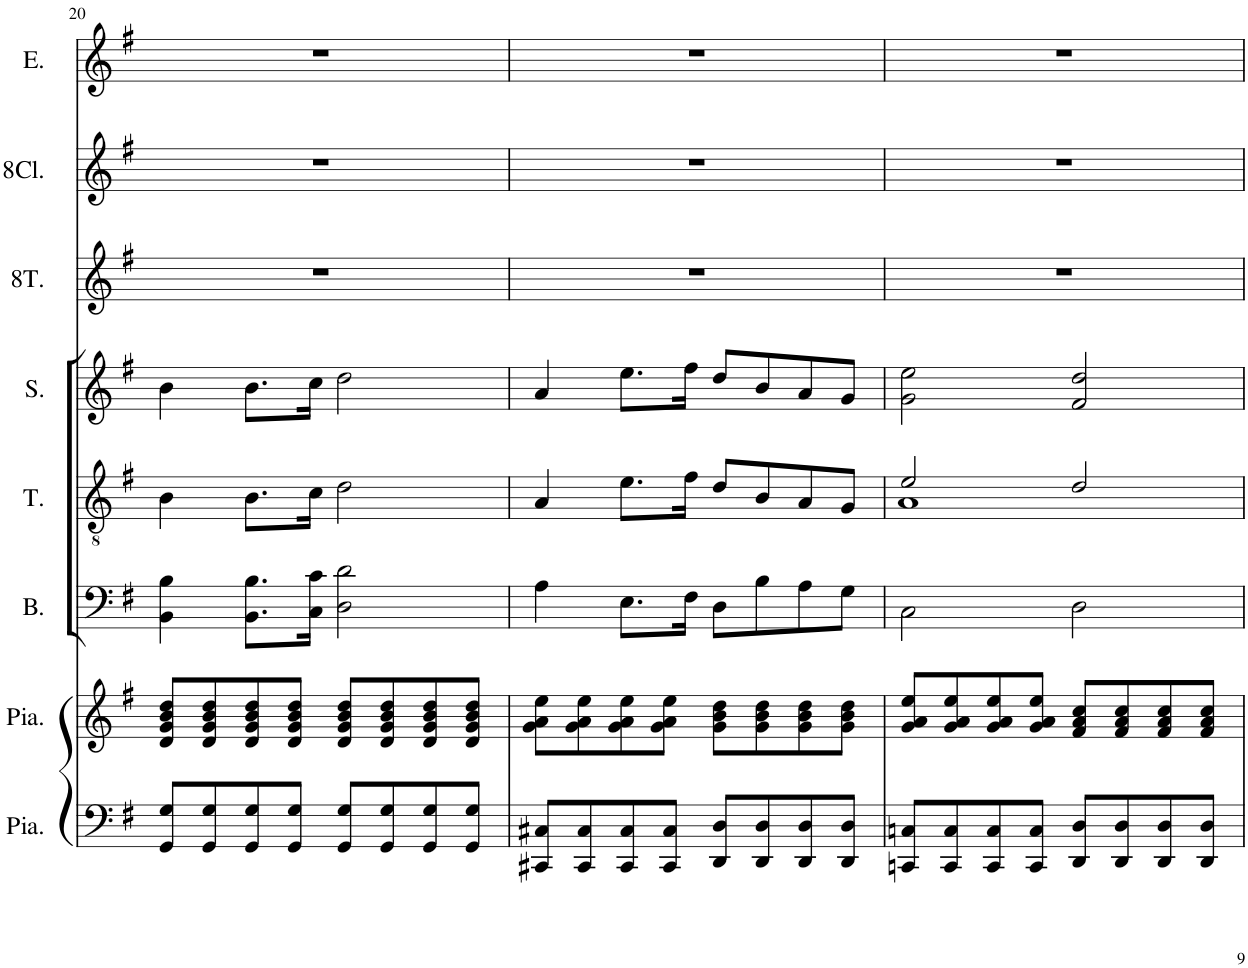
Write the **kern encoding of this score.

**kern	**kern	**kern	**kern	**kern	**kern	**kern	**kern
*part8	*part7	*part6	*part5	*part4	*part3	*part2	*part1
*staff8	*staff7	*staff6	*staff5	*staff4	*staff3	*staff2	*staff1
*I"Piano	*I"Piano	*I"Basses	*I"Ténors	*I"Sopranis	*I"8JF tambours	*I"8JF trompettes	*I"Emma
*I'Pia.	*I'Pia.	*I'B.	*I'T.	*I'S.	*I'8T.	*	*I'E.
!!LO:PB:g=z
*clefF4	*clefG2	*clefF4	*clefGv2	*clefG2	*clefG2	*clefG2	*clefG2
*	*Trd1c2	*	*	*	*	*Trd1c2	*Trd1c2
*k[f#]	*k[f#]	*k[f#]	*k[f#]	*k[f#]	*k[f#]	*k[f#]	*k[f#]
*M4/4	*M4/4	*M4/4	*M4/4	*M4/4	*M4/4	*M4/4	*M4/4
*met(c)	*met(c)	*met(c)	*met(c)	*met(c)	*met(c)	*met(c)	*met(c)
=20	=20	=20	=20	=20	=20	=20	=20
8GG/ 8G/L	8d/ 8g/ 8b/ 8dd/L	4BB\ 4B\	4B\	4b\	1r	1r	1r
8GG/ 8G/	8d/ 8g/ 8b/ 8dd/	.	.	.	.	.	.
8GG/ 8G/	8d/ 8g/ 8b/ 8dd/	8.BB\ 8.B\L	8.B\L	8.b\L	.	.	.
8GG/ 8G/J	8d/ 8g/ 8b/ 8dd/J	.	.	.	.	.	.
.	.	16C\ 16c\Jk	16c\Jk	16cc\Jk	.	.	.
8GG/ 8G/L	8d/ 8g/ 8b/ 8dd/L	2D\ 2d\	2d\	2dd\	.	.	.
8GG/ 8G/	8d/ 8g/ 8b/ 8dd/	.	.	.	.	.	.
8GG/ 8G/	8d/ 8g/ 8b/ 8dd/	.	.	.	.	.	.
8GG/ 8G/J	8d/ 8g/ 8b/ 8dd/J	.	.	.	.	.	.
=21	=21	=21	=21	=21	=21	=21	=21
8CC#X/ 8C#X/L	8g\ 8a\ 8ee\L	4A\	4A/	4a/	1r	1r	1r
8CC#/ 8C#/	8g\ 8a\ 8ee\	.	.	.	.	.	.
8CC#/ 8C#/	8g\ 8a\ 8ee\	8.E\L	8.e\L	8.ee\L	.	.	.
8CC#/ 8C#/J	8g\ 8a\ 8ee\J	.	.	.	.	.	.
.	.	16F#\Jk	16f#\Jk	16ff#\Jk	.	.	.
8DD/ 8D/L	8g\ 8b\ 8dd\L	8D\L	8d/L	8dd/L	.	.	.
8DD/ 8D/	8g\ 8b\ 8dd\	8B\	8B/	8b/	.	.	.
8DD/ 8D/	8g\ 8b\ 8dd\	8A\	8A/	8a/	.	.	.
8DD/ 8D/J	8g\ 8b\ 8dd\J	8G\J	8G/J	8g/J	.	.	.
=22	=22	=22	=22	=22	=22	=22	=22
*	*	*	*^	*	*	*	*
8CCn/ 8Cn/L	8g/ 8a/ 8ee/L	2C\	2e/	1A	2g\ 2ee\	1r	1r	1r
8CC/ 8C/	8g/ 8a/ 8ee/	.	.	.	.	.	.	.
8CC/ 8C/	8g/ 8a/ 8ee/	.	.	.	.	.	.	.
8CC/ 8C/J	8g/ 8a/ 8ee/J	.	.	.	.	.	.	.
8DD/ 8D/L	8f#/ 8a/ 8cc/L	2D\	2d/	.	2f#/ 2dd/	.	.	.
8DD/ 8D/	8f#/ 8a/ 8cc/	.	.	.	.	.	.	.
8DD/ 8D/	8f#/ 8a/ 8cc/	.	.	.	.	.	.	.
8DD/ 8D/J	8f#/ 8a/ 8cc/J	.	.	.	.	.	.	.
*	*	*	*v	*v	*	*	*	*
=	=	=	=	=	=	=	=
*-	*-	*-	*-	*-	*-	*-	*-
